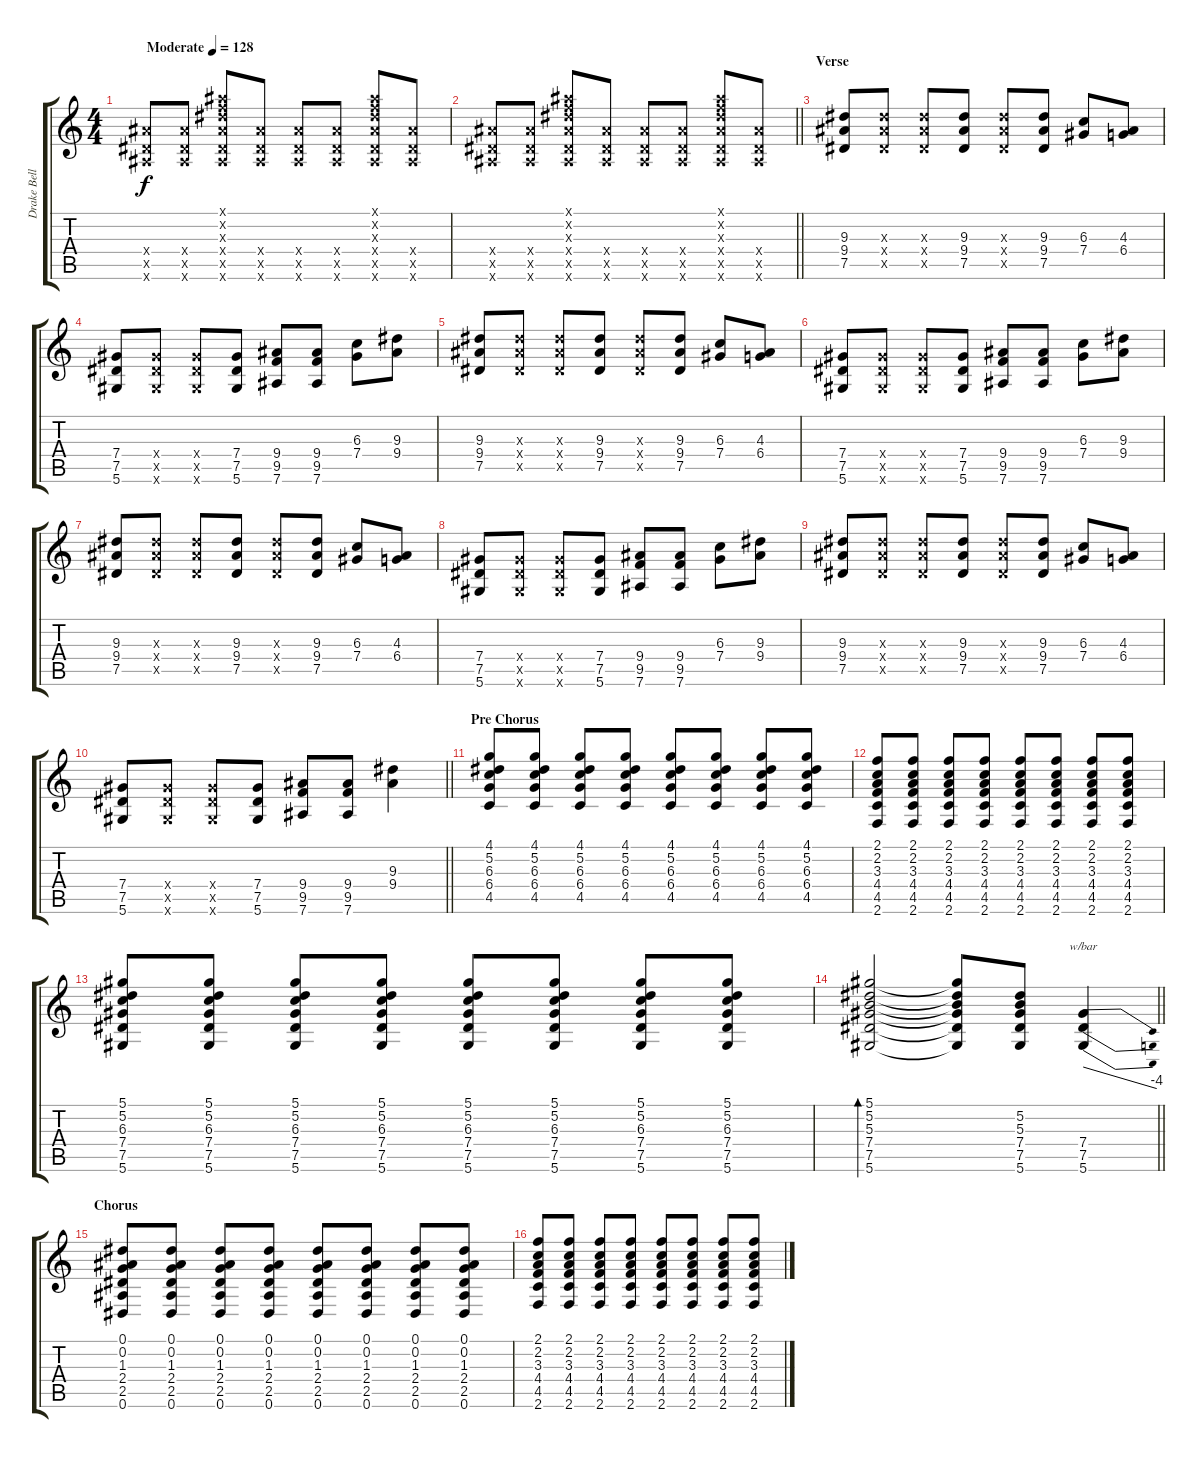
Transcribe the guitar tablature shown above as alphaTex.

\track ("Drake Bell Acoustic" "Drake Bell") {instrument overdrivenguitar}
\staff {score tabs}
\tuning (Eb4 Bb3 Gb3 Db3 Ab2 Eb2) {hide}
\ts (4 4)
\tempo (128 "Moderate")
\clef g2
\ks c
(9.4{x} 7.5{x} 7.6{x}).8{dy f instrument overdrivenguitar} (9.4{x} 7.5{x} 7.6{x}).8 (7.1{x} 7.2{x} 9.3{x} 9.4{x} 7.5{x} 7.6{x}).8 (9.4{x} 7.5{x} 7.6{x}).8 (9.4{x} 7.5{x} 7.6{x}).8 (9.4{x} 7.5{x} 7.6{x}).8 (7.1{x} 7.2{x} 9.3{x} 9.4{x} 7.5{x} 7.6{x}).8 (9.4{x} 7.5{x} 7.6{x}).8 |
\barLineRight lightlight
(9.4{x} 7.5{x} 7.6{x}).8 (9.4{x} 7.5{x} 7.6{x}).8 (7.1{x} 7.2{x} 9.3{x} 9.4{x} 7.5{x} 7.6{x}).8 (9.4{x} 7.5{x} 7.6{x}).8 (9.4{x} 7.5{x} 7.6{x}).8 (9.4{x} 7.5{x} 7.6{x}).8 (7.1{x} 7.2{x} 9.3{x} 9.4{x} 7.5{x} 7.6{x}).8 (9.4{x} 7.5{x} 7.6{x}).8 |
\section ("" "Verse")
(9.3 9.4 7.5).8 (9.3{x} 9.4{x} 7.5{x}).8 (9.3{x} 9.4{x} 7.5{x}).8 (9.3 9.4 7.5).8 (9.3{x} 9.4{x} 7.5{x}).8 (9.3 9.4 7.5).8 (6.3 7.4).8 (4.3 6.4).8 |
(7.4 7.5 5.6).8 (7.4{x} 7.5{x} 5.6{x}).8 (7.4{x} 7.5{x} 5.6{x}).8 (7.4 7.5 5.6).8 (9.4 9.5 7.6).8 (9.4 9.5 7.6).8 (6.3 7.4).8 (9.3 9.4).8 |
(9.3 9.4 7.5).8 (9.3{x} 9.4{x} 7.5{x}).8 (9.3{x} 9.4{x} 7.5{x}).8 (9.3 9.4 7.5).8 (9.3{x} 9.4{x} 7.5{x}).8 (9.3 9.4 7.5).8 (6.3 7.4).8 (4.3 6.4).8 |
(7.4 7.5 5.6).8 (7.4{x} 7.5{x} 5.6{x}).8 (7.4{x} 7.5{x} 5.6{x}).8 (7.4 7.5 5.6).8 (9.4 9.5 7.6).8 (9.4 9.5 7.6).8 (6.3 7.4).8 (9.3 9.4).8 |
(9.3 9.4 7.5).8 (9.3{x} 9.4{x} 7.5{x}).8 (9.3{x} 9.4{x} 7.5{x}).8 (9.3 9.4 7.5).8 (9.3{x} 9.4{x} 7.5{x}).8 (9.3 9.4 7.5).8 (6.3 7.4).8 (4.3 6.4).8 |
(7.4 7.5 5.6).8 (7.4{x} 7.5{x} 5.6{x}).8 (7.4{x} 7.5{x} 5.6{x}).8 (7.4 7.5 5.6).8 (9.4 9.5 7.6).8 (9.4 9.5 7.6).8 (6.3 7.4).8 (9.3 9.4).8 |
(9.3 9.4 7.5).8 (9.3{x} 9.4{x} 7.5{x}).8 (9.3{x} 9.4{x} 7.5{x}).8 (9.3 9.4 7.5).8 (9.3{x} 9.4{x} 7.5{x}).8 (9.3 9.4 7.5).8 (6.3 7.4).8 (4.3 6.4).8 |
\barLineRight lightlight
(7.4 7.5 5.6).8 (7.4{x} 7.5{x} 5.6{x}).8 (7.4{x} 7.5{x} 5.6{x}).8 (7.4 7.5 5.6).8 (9.4 9.5 7.6).8 (9.4 9.5 7.6).8 (9.3 9.4).4 |
\section ("" "Pre Chorus")
(4.1 5.2 6.3 6.4 4.5).8 (4.1 5.2 6.3 6.4 4.5).8 (4.1 5.2 6.3 6.4 4.5).8 (4.1 5.2 6.3 6.4 4.5).8 (4.1 5.2 6.3 6.4 4.5).8 (4.1 5.2 6.3 6.4 4.5).8 (4.1 5.2 6.3 6.4 4.5).8 (4.1 5.2 6.3 6.4 4.5).8 |
(2.1 2.2 3.3 4.4 4.5 2.6).8 (2.1 2.2 3.3 4.4 4.5 2.6).8 (2.1 2.2 3.3 4.4 4.5 2.6).8 (2.1 2.2 3.3 4.4 4.5 2.6).8 (2.1 2.2 3.3 4.4 4.5 2.6).8 (2.1 2.2 3.3 4.4 4.5 2.6).8 (2.1 2.2 3.3 4.4 4.5 2.6).8 (2.1 2.2 3.3 4.4 4.5 2.6).8 |
(5.1 5.2 6.3 7.4 7.5 5.6).8 (5.1 5.2 6.3 7.4 7.5 5.6).8 (5.1 5.2 6.3 7.4 7.5 5.6).8 (5.1 5.2 6.3 7.4 7.5 5.6).8 (5.1 5.2 6.3 7.4 7.5 5.6).8 (5.1 5.2 6.3 7.4 7.5 5.6).8 (5.1 5.2 6.3 7.4 7.5 5.6).8 (5.1 5.2 6.3 7.4 7.5 5.6).8 |
\barLineRight lightlight
(5.1 5.2 5.3 7.4 7.5 5.6).2{bd 480} (5.1{t} 5.2{t} 5.3{t} 7.4{t} 7.5{t} 5.6{t}).8 (5.2 5.3 7.4 7.5 5.6).8 (7.4 7.5 5.6).4{tbe (dive default 0 0 60 -16)} |
\section ("" "Chorus")
(0.1 0.2 1.3 2.4 2.5 0.6).8 (0.1 0.2 1.3 2.4 2.5 0.6).8 (0.1 0.2 1.3 2.4 2.5 0.6).8 (0.1 0.2 1.3 2.4 2.5 0.6).8 (0.1 0.2 1.3 2.4 2.5 0.6).8 (0.1 0.2 1.3 2.4 2.5 0.6).8 (0.1 0.2 1.3 2.4 2.5 0.6).8 (0.1 0.2 1.3 2.4 2.5 0.6).8 |
(2.1 2.2 3.3 4.4 4.5 2.6).8 (2.1 2.2 3.3 4.4 4.5 2.6).8 (2.1 2.2 3.3 4.4 4.5 2.6).8 (2.1 2.2 3.3 4.4 4.5 2.6).8 (2.1 2.2 3.3 4.4 4.5 2.6).8 (2.1 2.2 3.3 4.4 4.5 2.6).8 (2.1 2.2 3.3 4.4 4.5 2.6).8 (2.1 2.2 3.3 4.4 4.5 2.6).8
